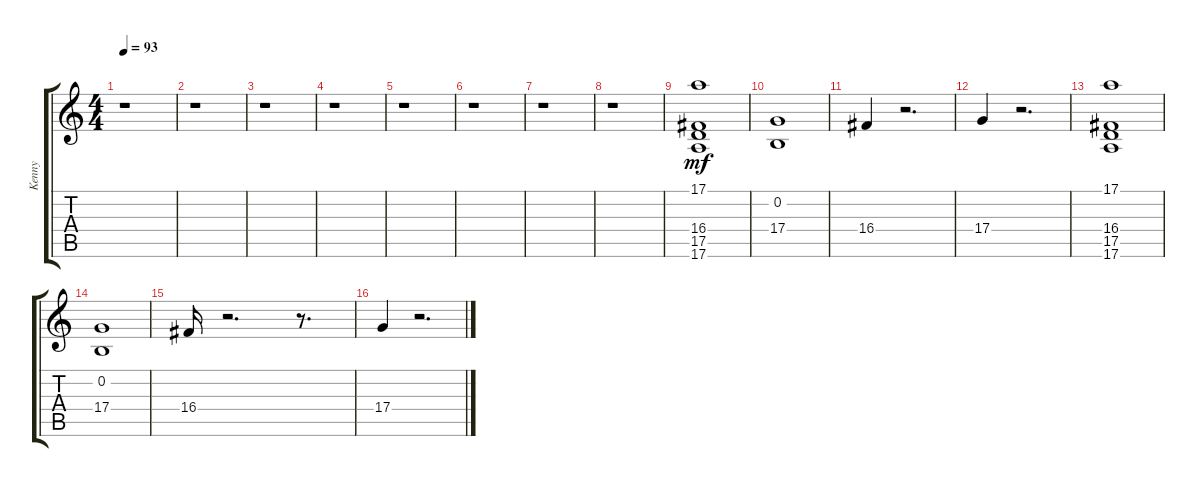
\track ("Kenny" "Kenny") {instrument stringensemble1}
\staff {score tabs}
\tuning (E4 B3 G3 D3 A2 E2) {hide}
\ts (4 4)
\tempo 93
\clef g2
\ks c
r.1{dy mf} |
r.1 |
r.1 |
r.1 |
r.1 |
r.1 |
r.1 |
r.1 |
(17.1 16.4 17.5 17.6).1 |
(0.2 17.4).1 |
16.4.4 r.2{d} |
17.4.4 r.2{d} |
(17.1 16.4 17.5 17.6).1 |
(0.2 17.4).1 |
16.4.16 r.2{d} r.8{d} |
17.4.4 r.2{d}
